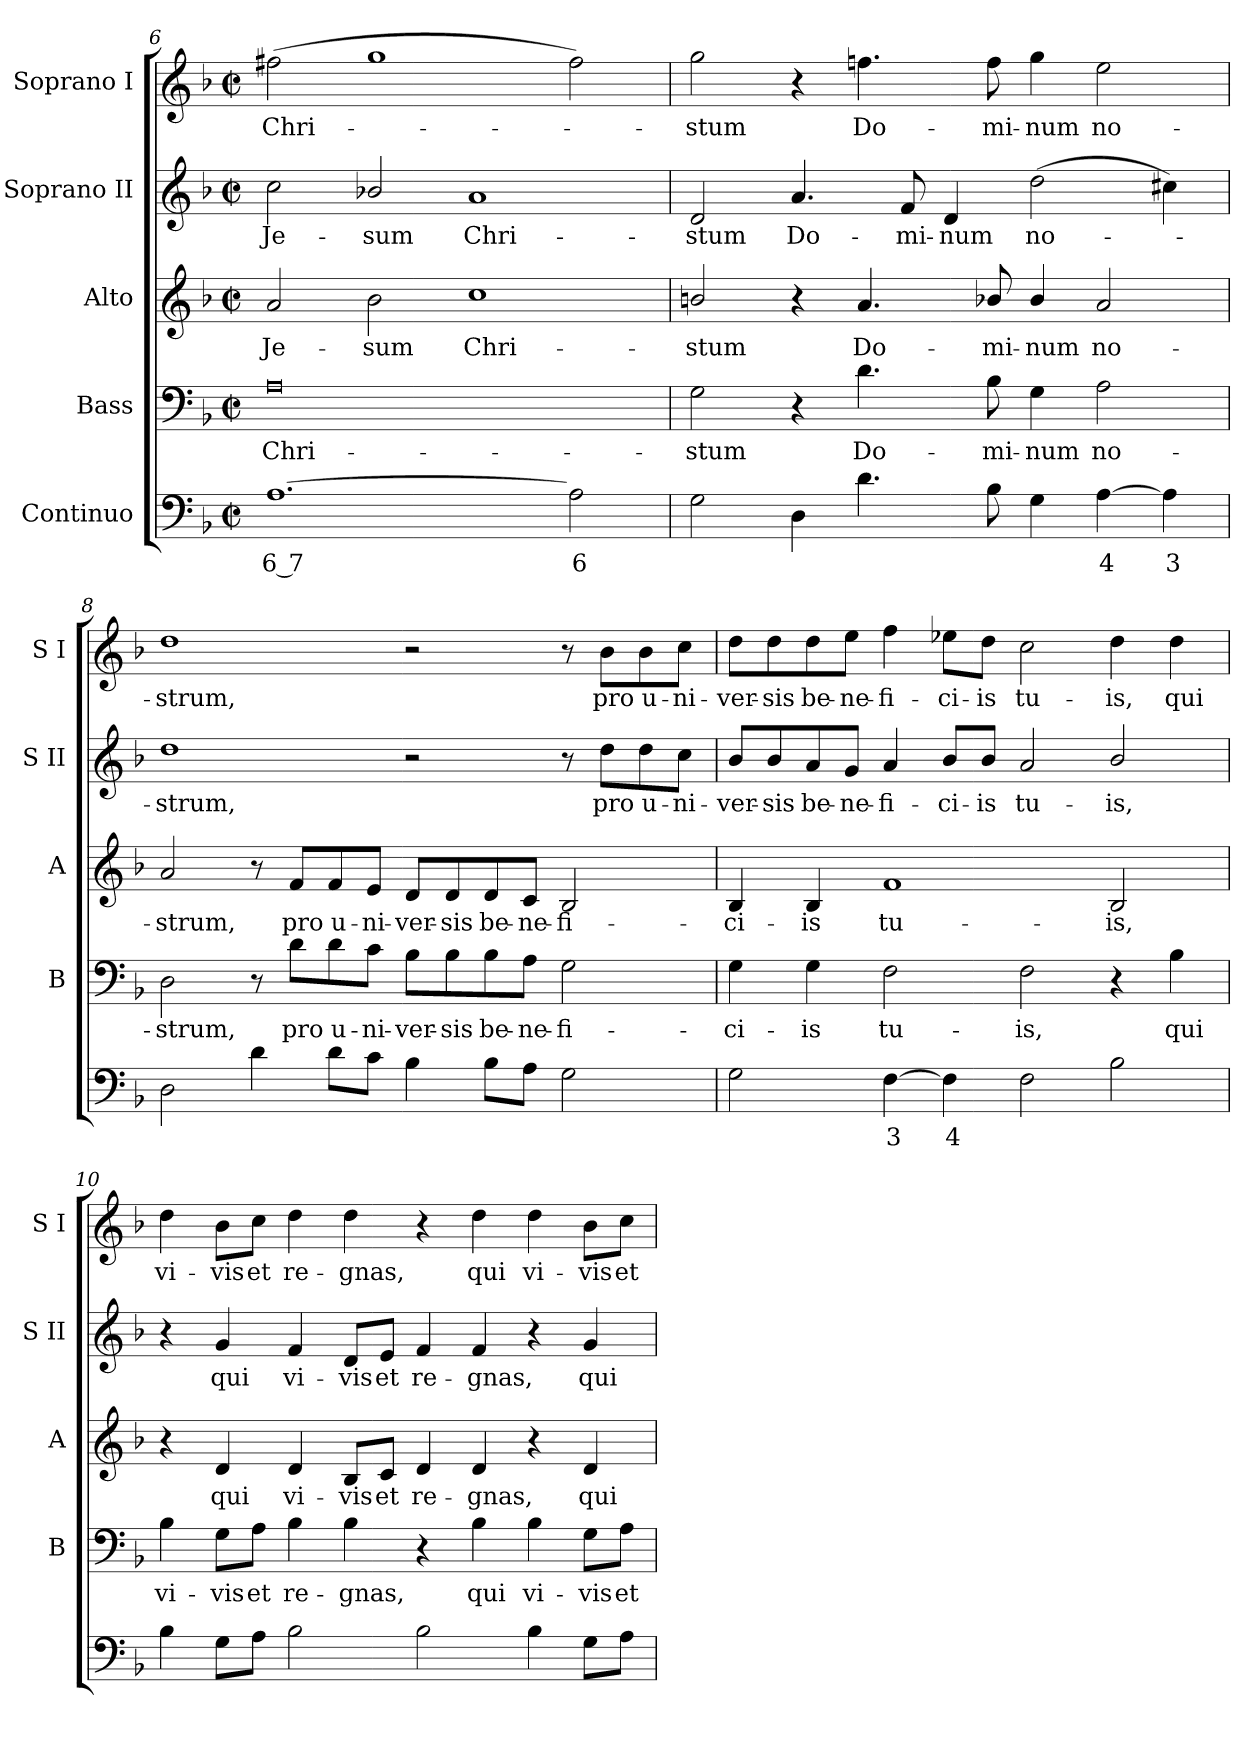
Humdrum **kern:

**kern	**text	**kern	**text	**kern	**text	**kern	**text	**kern	**text
*part5	*part5	*part4	*part4	*part3	*part3	*part2	*part2	*part1	*part1
*staff5	*staff5	*staff4	*staff4	*staff3	*staff3	*staff2	*staff2	*staff1	*staff1
*I"Continuo	*	*I"Bass	*	*I"Alto	*	*I"Soprano II	*	*I"Soprano I	*
*	*	*I'B	*	*I'A	*	*I'S II	*	*I'S I	*
*clefF4	*	*clefF4	*	*clefG2	*	*clefG2	*	*clefG2	*
*k[b-]	*	*k[b-]	*	*k[b-]	*	*k[b-]	*	*k[b-]	*
*F:	*	*F:	*	*F:	*	*F:	*	*F:	*
*M4/2	*	*M4/2	*	*M4/2	*	*M4/2	*	*M4/2	*
*met(c|)	*	*met(c|)	*	*met(c|)	*	*met(c|)	*	*met(c|)	*
=6	=6	=6	=6	=6	=6	=6	=6	=6	=6
!	!LO:LY:b	!	!LO:LY:b	!	!LO:LY:b	!	!LO:LY:b	!	!LO:LY:b
[1.A	6 7	0A	Chri-	2a	Je-	2cc	Je-	(>2ff#X	Chri-
!	!	!	!	!	!LO:LY:b	!	!LO:LY:b	!	!
.	.	.	.	2b-	-sum	2b-X/	-sum	1gg	.
!	!	!	!	!	!LO:LY:b	!	!LO:LY:b	!	!
.	.	.	.	1cc	Chri-	1a	Chri-	.	.
!	!LO:LY:b	!	!	!	!	!	!	!	!
2A]	6	.	.	.	.	.	.	2ff#)	.
=7	=7	=7	=7	=7	=7	=7	=7	=7	=7
!	!	!	!LO:LY:b	!	!LO:LY:b	!	!LO:LY:b	!	!LO:LY:b
2G	.	2G	-stum	2bn/	-stum	2d	-stum	2gg	stum
!	!	!	!	!	!	!	!LO:LY:b	!	!
4D	.	4r	.	4r	.	4.a	Do-	4r	.
!	!	!	!LO:LY:b	!	!LO:LY:b	!	!	!	!LO:LY:b
4.d	.	4.d	Do-	4.a	Do-	.	.	4.ffn	Do-
!	!	!	!	!	!	!	!LO:LY:b	!	!
.	.	.	.	.	.	8f	-mi-	.	.
!	!	!	!	!	!	!	!LO:LY:b	!	!
.	.	.	.	.	.	4d	-num	.	.
!	!	!	!LO:LY:b	!	!LO:LY:b	!	!	!	!LO:LY:b
8B-	.	8B-	-mi-	8b-X/	-mi-	.	.	8ff	-mi-
!	!	!	!LO:LY:b	!	!LO:LY:b	!	!LO:LY:b	!	!LO:LY:b
4G	.	4G	-num	4b-/	-num	(>2dd	no-	4gg	-num
!	!LO:LY:b	!	!LO:LY:b	!	!LO:LY:b	!	!	!	!LO:LY:b
[4A	4	2A	no-	2a	no-	.	.	2ee	no-
!	!LO:LY:b	!	!	!	!	!	!	!	!
4A]	3	.	.	.	.	4cc#X)	.	.	.
=8	=8	=8	=8	=8	=8	=8	=8	=8	=8
!	!	!	!LO:LY:b	!	!LO:LY:b	!	!LO:LY:b	!	!LO:LY:b
2D	.	2D	-strum,	2a	-strum,	1dd	strum,	1dd	-strum,
4d	.	8r	.	8r	.	.	.	.	.
!	!	!	!LO:LY:b	!	!LO:LY:b	!	!	!	!
.	.	8d\L	pro	8f/L	pro	.	.	.	.
!	!	!	!LO:LY:b	!	!LO:LY:b	!	!	!	!
8dL	.	8d\	u-	8f/	u-	.	.	.	.
!	!	!	!LO:LY:b	!	!LO:LY:b	!	!	!	!
8cJ	.	8c\J	-ni-	8e/J	-ni-	.	.	.	.
!	!	!	!LO:LY:b	!	!LO:LY:b	!	!	!	!
4B-	.	8B-\L	-ver-	8d/L	-ver-	2r	.	2r	.
!	!	!	!LO:LY:b	!	!LO:LY:b	!	!	!	!
.	.	8B-\	-sis	8d/	-sis	.	.	.	.
!	!	!	!LO:LY:b	!	!LO:LY:b	!	!	!	!
8B-L	.	8B-\	be-	8d/	be-	.	.	.	.
!	!	!	!LO:LY:b	!	!LO:LY:b	!	!	!	!
8AJ	.	8A\J	-ne-	8c/J	-ne-	.	.	.	.
!	!	!	!LO:LY:b	!	!LO:LY:b	!	!	!	!
2G	.	2G	-fi-	2B-	-fi-	8r	.	8r	.
!	!	!	!	!	!	!	!LO:LY:b	!	!LO:LY:b
.	.	.	.	.	.	8dd\L	pro	8b-\L	pro
!	!	!	!	!	!	!	!LO:LY:b	!	!LO:LY:b
.	.	.	.	.	.	8dd\	u-	8b-\	u-
!	!	!	!	!	!	!	!LO:LY:b	!	!LO:LY:b
.	.	.	.	.	.	8cc\J	-ni-	8cc\J	-ni-
!!LO:LB:g=z
=9	=9	=9	=9	=9	=9	=9	=9	=9	=9
!	!	!	!LO:LY:b	!	!LO:LY:b	!	!LO:LY:b	!	!LO:LY:b
2G	.	4G	-ci-	4B-	-ci-	8b-/L	-ver-	8dd\L	-ver-
!	!	!	!	!	!	!	!LO:LY:b	!	!LO:LY:b
.	.	.	.	.	.	8b-/	-sis	8dd\	-sis
!	!	!	!LO:LY:b	!	!LO:LY:b	!	!LO:LY:b	!	!LO:LY:b
.	.	4G	-is	4B-	-is	8a/	be-	8dd\	be-
!	!	!	!	!	!	!	!LO:LY:b	!	!LO:LY:b
.	.	.	.	.	.	8g/J	-ne-	8ee\J	-ne-
!	!LO:LY:b	!	!LO:LY:b	!	!LO:LY:b	!	!LO:LY:b	!	!LO:LY:b
[4F	3	2F	tu-	1f	tu-	4a	-fi-	4ff	-fi-
!	!LO:LY:b	!	!	!	!	!	!LO:LY:b	!	!LO:LY:b
4F]	4	.	.	.	.	8b-/L	-ci-	8ee-X\L	-ci-
!	!	!	!	!	!	!	!LO:LY:b	!	!LO:LY:b
.	.	.	.	.	.	8b-/J	-is	8dd\J	-is
!	!	!	!LO:LY:b	!	!	!	!LO:LY:b	!	!LO:LY:b
2F	.	2F	-is,	.	.	2a	tu-	2cc	tu-
!	!	!	!	!	!LO:LY:b	!	!LO:LY:b	!	!LO:LY:b
2B-	.	4r	.	2B-	-is,	2b-/	-is,	4dd	-is,
!	!	!	!LO:LY:b	!	!	!	!	!	!LO:LY:b
.	.	4B-	qui	.	.	.	.	4dd	qui
=10	=10	=10	=10	=10	=10	=10	=10	=10	=10
!	!	!	!LO:LY:b	!	!	!	!	!	!LO:LY:b
4B-	.	4B-	vi-	4r	.	4r	.	4dd	vi-
!	!	!	!LO:LY:b	!	!LO:LY:b	!	!LO:LY:b	!	!LO:LY:b
8GL	.	8G\L	-vis	4d	qui	4g	qui	8b-\L	-vis
!	!	!	!LO:LY:b	!	!	!	!	!	!LO:LY:b
8AJ	.	8A\J	et	.	.	.	.	8cc\J	et
!	!	!	!LO:LY:b	!	!LO:LY:b	!	!LO:LY:b	!	!LO:LY:b
2B-	.	4B-	re-	4d	vi-	4f	vi-	4dd	re-
!	!	!	!LO:LY:b	!	!LO:LY:b	!	!LO:LY:b	!	!LO:LY:b
.	.	4B-	-gnas,	8B-/L	-vis	8d/L	-vis	4dd	-gnas,
!	!	!	!	!	!LO:LY:b	!	!LO:LY:b	!	!
.	.	.	.	8c/J	et	8e/J	et	.	.
!	!	!	!	!	!LO:LY:b	!	!LO:LY:b	!	!
2B-	.	4r	.	4d	re-	4f	re-	4r	.
!	!	!	!LO:LY:b	!	!LO:LY:b	!	!LO:LY:b	!	!LO:LY:b
.	.	4B-	qui	4d	-gnas,	4f	-gnas,	4dd	qui
!	!	!	!LO:LY:b	!	!	!	!	!	!LO:LY:b
4B-	.	4B-	vi-	4r	.	4r	.	4dd	vi-
!	!	!	!LO:LY:b	!	!LO:LY:b	!	!LO:LY:b	!	!LO:LY:b
8GL	.	8G\L	-vis	4d	qui	4g	qui	8b-\L	-vis
!	!	!	!LO:LY:b	!	!	!	!	!	!LO:LY:b
8AJ	.	8A\J	et	.	.	.	.	8cc\J	et
=	=	=	=	=	=	=	=	=	=
*-	*-	*-	*-	*-	*-	*-	*-	*-	*-
